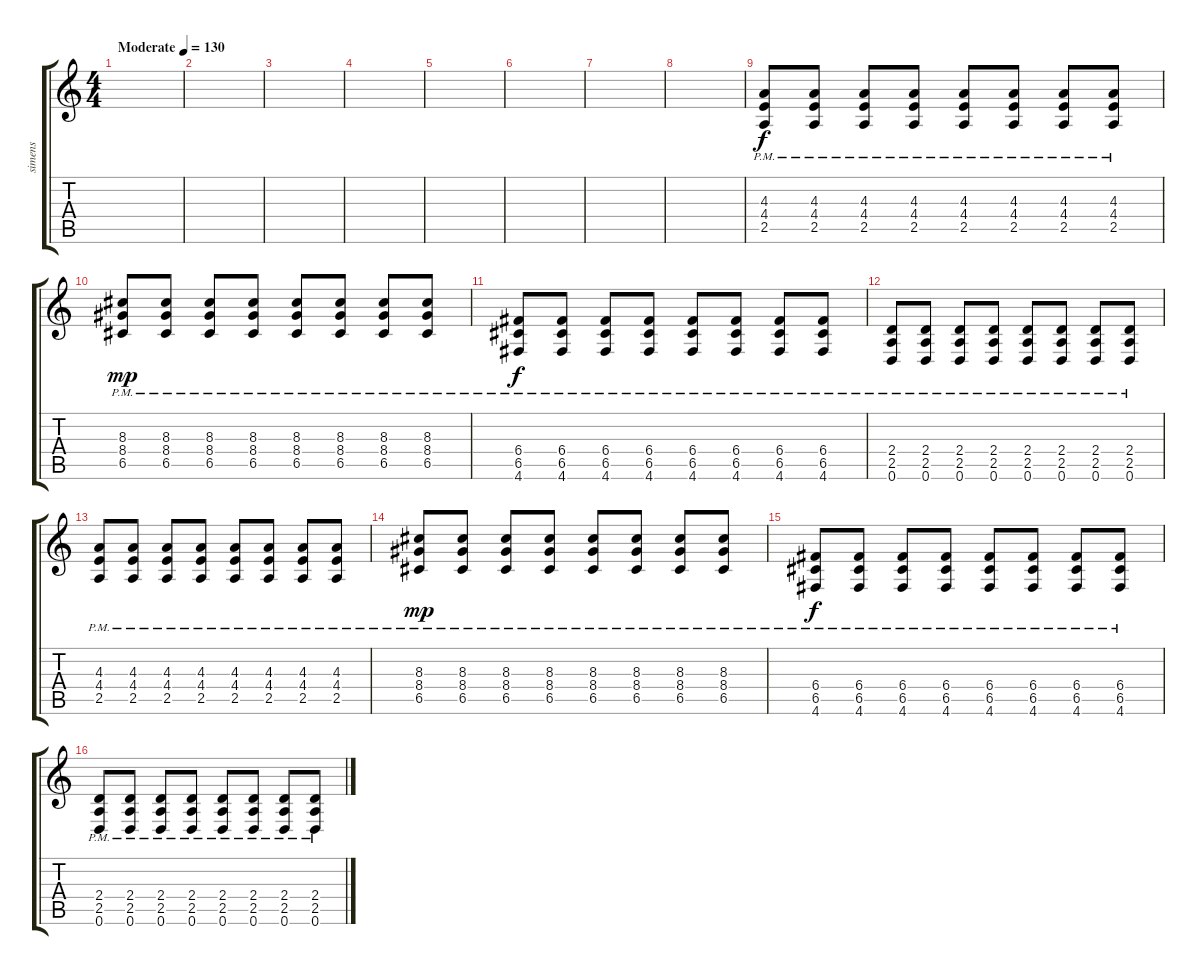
\track ("simens" "simens") {instrument electricguitarclean}
\staff {score tabs}
\tuning (D4 A3 F3 C3 G2 D2) {hide}
\ts (4 4)
\tempo (130 "Moderate")
\clef g2
\ks c
|
|
|
|
|
|
|
|
(4.3{pm} 4.4{pm} 2.5{pm}).8{instrument distortionguitar} (4.3{pm} 4.4{pm} 2.5{pm}).8 (4.3{pm} 4.4{pm} 2.5{pm}).8 (4.3{pm} 4.4{pm} 2.5{pm}).8 (4.3{pm} 4.4{pm} 2.5{pm}).8 (4.3{pm} 4.4{pm} 2.5{pm}).8 (4.3{pm} 4.4{pm} 2.5{pm}).8 (4.3{pm} 4.4{pm} 2.5{pm}).8 |
(8.3{pm} 8.4{pm} 6.5{pm}).8{dy mp} (8.3{pm} 8.4{pm} 6.5{pm}).8 (8.3{pm} 8.4{pm} 6.5{pm}).8 (8.3{pm} 8.4{pm} 6.5{pm}).8 (8.3{pm} 8.4{pm} 6.5{pm}).8 (8.3{pm} 8.4{pm} 6.5{pm}).8 (8.3{pm} 8.4{pm} 6.5{pm}).8 (8.3{pm} 8.4{pm} 6.5{pm}).8 |
(6.4{pm} 6.5{pm} 4.6{pm}).8{dy f} (6.4{pm} 6.5{pm} 4.6{pm}).8 (6.4{pm} 6.5{pm} 4.6{pm}).8 (6.4{pm} 6.5{pm} 4.6{pm}).8 (6.4{pm} 6.5{pm} 4.6{pm}).8 (6.4{pm} 6.5{pm} 4.6{pm}).8 (6.4{pm} 6.5{pm} 4.6{pm}).8 (6.4{pm} 6.5{pm} 4.6{pm}).8 |
(2.4{pm} 2.5{pm} 0.6{pm}).8 (2.4{pm} 2.5{pm} 0.6{pm}).8 (2.4{pm} 2.5{pm} 0.6{pm}).8 (2.4{pm} 2.5{pm} 0.6{pm}).8 (2.4{pm} 2.5{pm} 0.6{pm}).8 (2.4{pm} 2.5{pm} 0.6{pm}).8 (2.4{pm} 2.5{pm} 0.6{pm}).8 (2.4{pm} 2.5{pm} 0.6{pm}).8 |
(4.3{pm} 4.4{pm} 2.5{pm}).8 (4.3{pm} 4.4{pm} 2.5{pm}).8 (4.3{pm} 4.4{pm} 2.5{pm}).8 (4.3{pm} 4.4{pm} 2.5{pm}).8 (4.3{pm} 4.4{pm} 2.5{pm}).8 (4.3{pm} 4.4{pm} 2.5{pm}).8 (4.3{pm} 4.4{pm} 2.5{pm}).8 (4.3{pm} 4.4{pm} 2.5{pm}).8 |
(8.3{pm} 8.4{pm} 6.5{pm}).8{dy mp} (8.3{pm} 8.4{pm} 6.5{pm}).8 (8.3{pm} 8.4{pm} 6.5{pm}).8 (8.3{pm} 8.4{pm} 6.5{pm}).8 (8.3{pm} 8.4{pm} 6.5{pm}).8 (8.3{pm} 8.4{pm} 6.5{pm}).8 (8.3{pm} 8.4{pm} 6.5{pm}).8 (8.3{pm} 8.4{pm} 6.5{pm}).8 |
(6.4{pm} 6.5{pm} 4.6{pm}).8{dy f} (6.4{pm} 6.5{pm} 4.6{pm}).8 (6.4{pm} 6.5{pm} 4.6{pm}).8 (6.4{pm} 6.5{pm} 4.6{pm}).8 (6.4{pm} 6.5{pm} 4.6{pm}).8 (6.4{pm} 6.5{pm} 4.6{pm}).8 (6.4{pm} 6.5{pm} 4.6{pm}).8 (6.4{pm} 6.5{pm} 4.6{pm}).8 |
(2.4{pm} 2.5{pm} 0.6{pm}).8 (2.4{pm} 2.5{pm} 0.6{pm}).8 (2.4{pm} 2.5{pm} 0.6{pm}).8 (2.4{pm} 2.5{pm} 0.6{pm}).8 (2.4{pm} 2.5{pm} 0.6{pm}).8 (2.4{pm} 2.5{pm} 0.6{pm}).8 (2.4{pm} 2.5{pm} 0.6{pm}).8 (2.4{pm} 2.5{pm} 0.6{pm}).8
